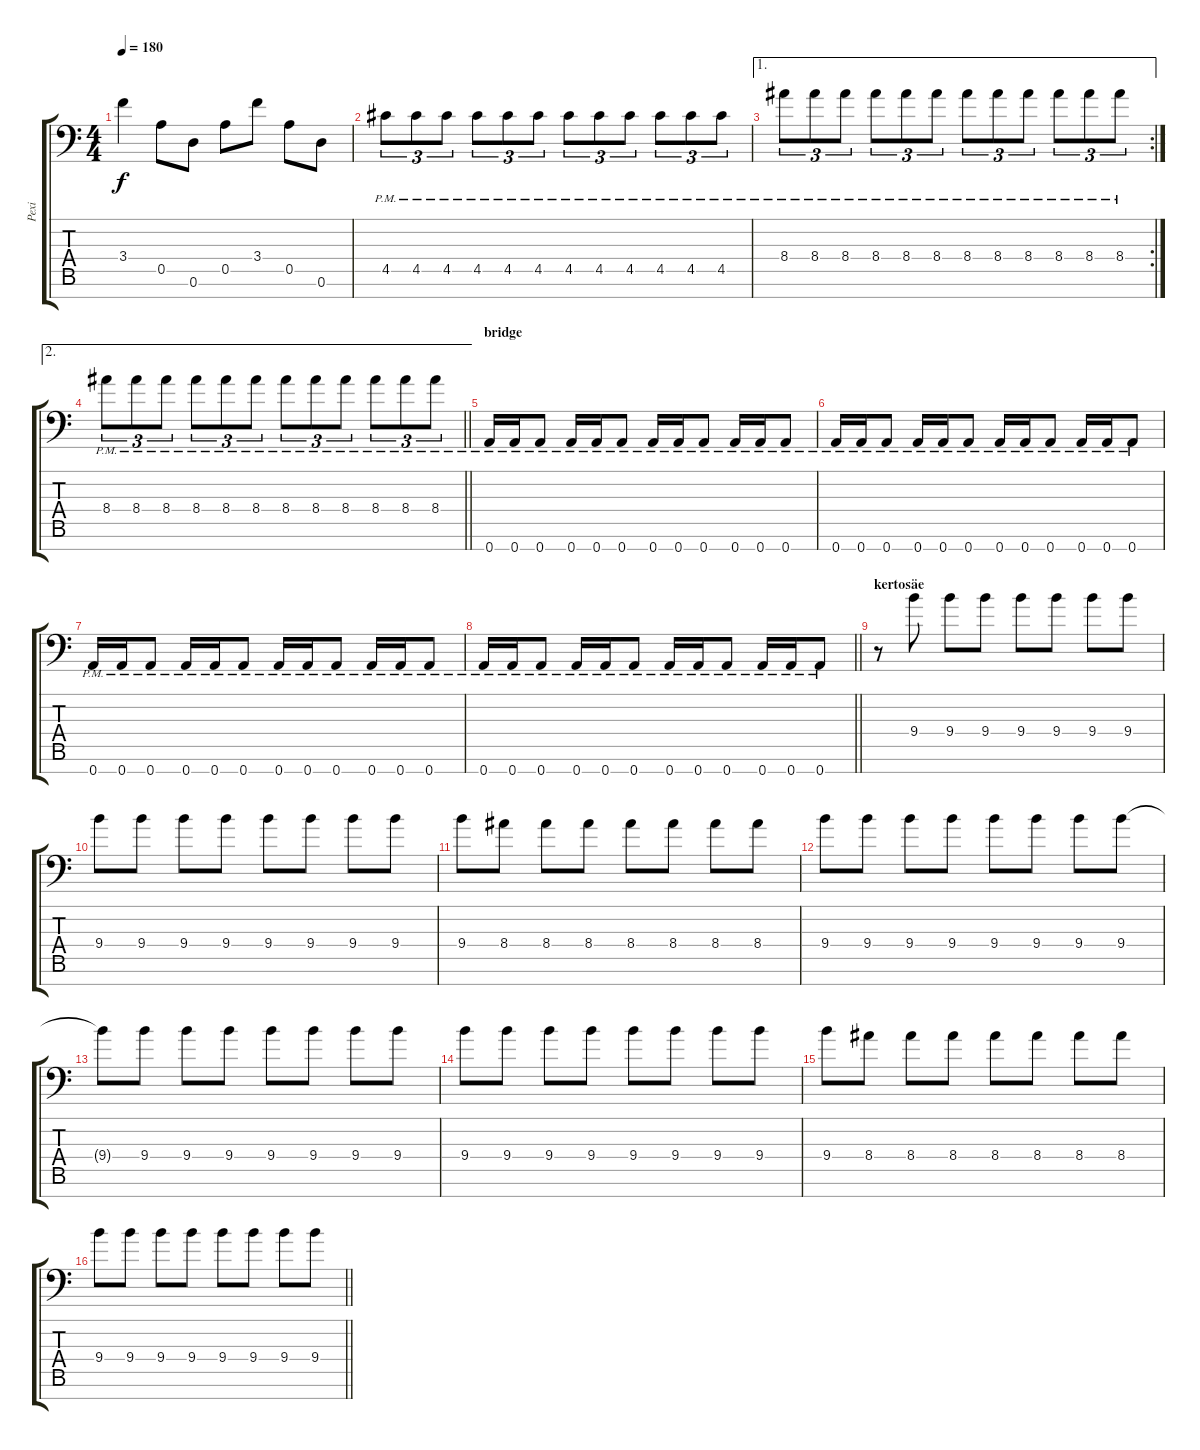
\track ("Pexi" "Pexi") {instrument distortionguitar}
\staff {score tabs}
\tuning (E4 B3 G3 D3 A2 D2 A1) {hide}
\ts (4 4)
\tempo 180
\clef f4
\ks c
3.4{t}.4{dy f} 0.5.8 0.6.8 0.5.8 3.4.8 0.5.8 0.6.8 |
4.5{pm}.8{tu (3 2)} 4.5{pm}.8{tu (3 2)} 4.5{pm}.8{tu (3 2)} 4.5{pm}.8{tu (3 2)} 4.5{pm}.8{tu (3 2)} 4.5{pm}.8{tu (3 2)} 4.5{pm}.8{tu (3 2)} 4.5{pm}.8{tu (3 2)} 4.5{pm}.8{tu (3 2)} 4.5{pm}.8{tu (3 2)} 4.5{pm}.8{tu (3 2)} 4.5{pm}.8{tu (3 2)} |
\ae 1
\rc 2
8.4{pm}.8{tu (3 2)} 8.4{pm}.8{tu (3 2)} 8.4{pm}.8{tu (3 2)} 8.4{pm}.8{tu (3 2)} 8.4{pm}.8{tu (3 2)} 8.4{pm}.8{tu (3 2)} 8.4{pm}.8{tu (3 2)} 8.4{pm}.8{tu (3 2)} 8.4{pm}.8{tu (3 2)} 8.4{pm}.8{tu (3 2)} 8.4{pm}.8{tu (3 2)} 8.4{pm}.8{tu (3 2)} |
\ae 2
\barLineRight lightlight
8.4{pm}.8{tu (3 2)} 8.4{pm}.8{tu (3 2)} 8.4{pm}.8{tu (3 2)} 8.4{pm}.8{tu (3 2)} 8.4{pm}.8{tu (3 2)} 8.4{pm}.8{tu (3 2)} 8.4{pm}.8{tu (3 2)} 8.4{pm}.8{tu (3 2)} 8.4{pm}.8{tu (3 2)} 8.4{pm}.8{tu (3 2)} 8.4{pm}.8{tu (3 2)} 8.4{pm}.8{tu (3 2)} |
\section ("" "bridge")
0.7{pm}.16 0.7{pm}.16 0.7{pm}.8 0.7{pm}.16 0.7{pm}.16 0.7{pm}.8 0.7{pm}.16 0.7{pm}.16 0.7{pm}.8 0.7{pm}.16 0.7{pm}.16 0.7{pm}.8 |
0.7{pm}.16 0.7{pm}.16 0.7{pm}.8 0.7{pm}.16 0.7{pm}.16 0.7{pm}.8 0.7{pm}.16 0.7{pm}.16 0.7{pm}.8 0.7{pm}.16 0.7{pm}.16 0.7{pm}.8 |
0.7{pm}.16 0.7{pm}.16 0.7{pm}.8 0.7{pm}.16 0.7{pm}.16 0.7{pm}.8 0.7{pm}.16 0.7{pm}.16 0.7{pm}.8 0.7{pm}.16 0.7{pm}.16 0.7{pm}.8 |
\barLineRight lightlight
0.7{pm}.16 0.7{pm}.16 0.7{pm}.8 0.7{pm}.16 0.7{pm}.16 0.7{pm}.8 0.7{pm}.16 0.7{pm}.16 0.7{pm}.8 0.7{pm}.16 0.7{pm}.16 0.7{pm}.8 |
\section ("" "kertosäe")
r.8 9.4.8 9.4.8 9.4.8 9.4.8 9.4.8 9.4.8 9.4.8 |
9.4.8 9.4.8 9.4.8 9.4.8 9.4.8 9.4.8 9.4.8 9.4.8 |
9.4.8 8.4.8 8.4.8 8.4.8 8.4.8 8.4.8 8.4.8 8.4.8 |
9.4.8 9.4.8 9.4.8 9.4.8 9.4.8 9.4.8 9.4.8 9.4.8 |
9.4{t}.8 9.4.8 9.4.8 9.4.8 9.4.8 9.4.8 9.4.8 9.4.8 |
9.4.8 9.4.8 9.4.8 9.4.8 9.4.8 9.4.8 9.4.8 9.4.8 |
9.4.8 8.4.8 8.4.8 8.4.8 8.4.8 8.4.8 8.4.8 8.4.8 |
\barLineRight lightlight
9.4.8 9.4.8 9.4.8 9.4.8 9.4.8 9.4.8 9.4.8 9.4.8
